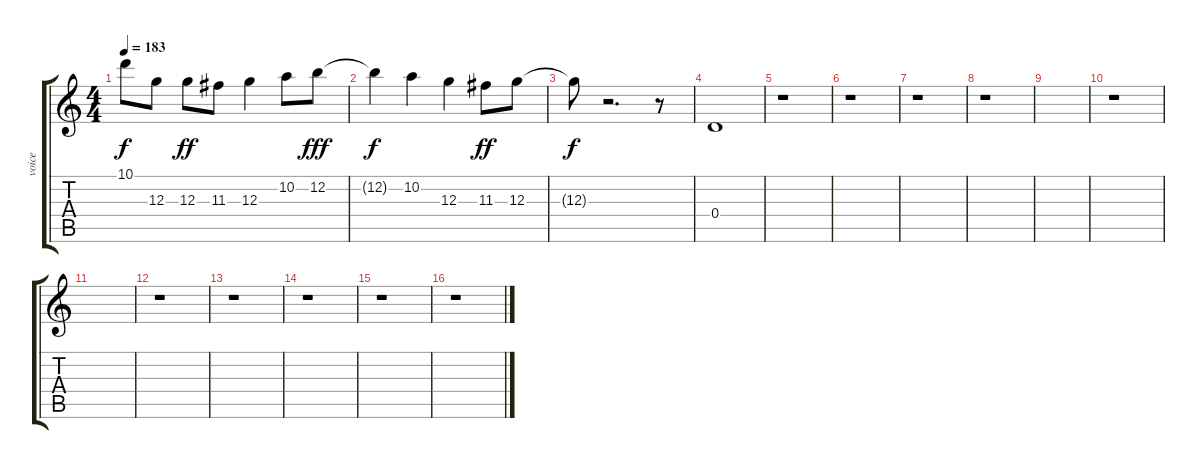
\track ("voice" "voice") {instrument distortionguitar}
\staff {score tabs}
\tuning (E4 B3 G3 D3 A2 E2) {hide}
\ts (4 4)
\tempo 183
\clef g2
\ks c
10.1{t}.8{dy f} 12.3.8 12.3.8{dy ff} 11.3.8 12.3.4 10.2.8 12.2.8{dy fff} |
12.2{t}.4{dy f} 10.2.4 12.3.4 11.3.8{dy ff} 12.3.8 |
12.3{t}.8{dy f} r.2{d} r.8 |
0.4.1 |
r.1 |
r.1 |
r.1 |
r.1 |
|
r.1 |
|
r.1 |
r.1 |
r.1 |
r.1 |
r.1
